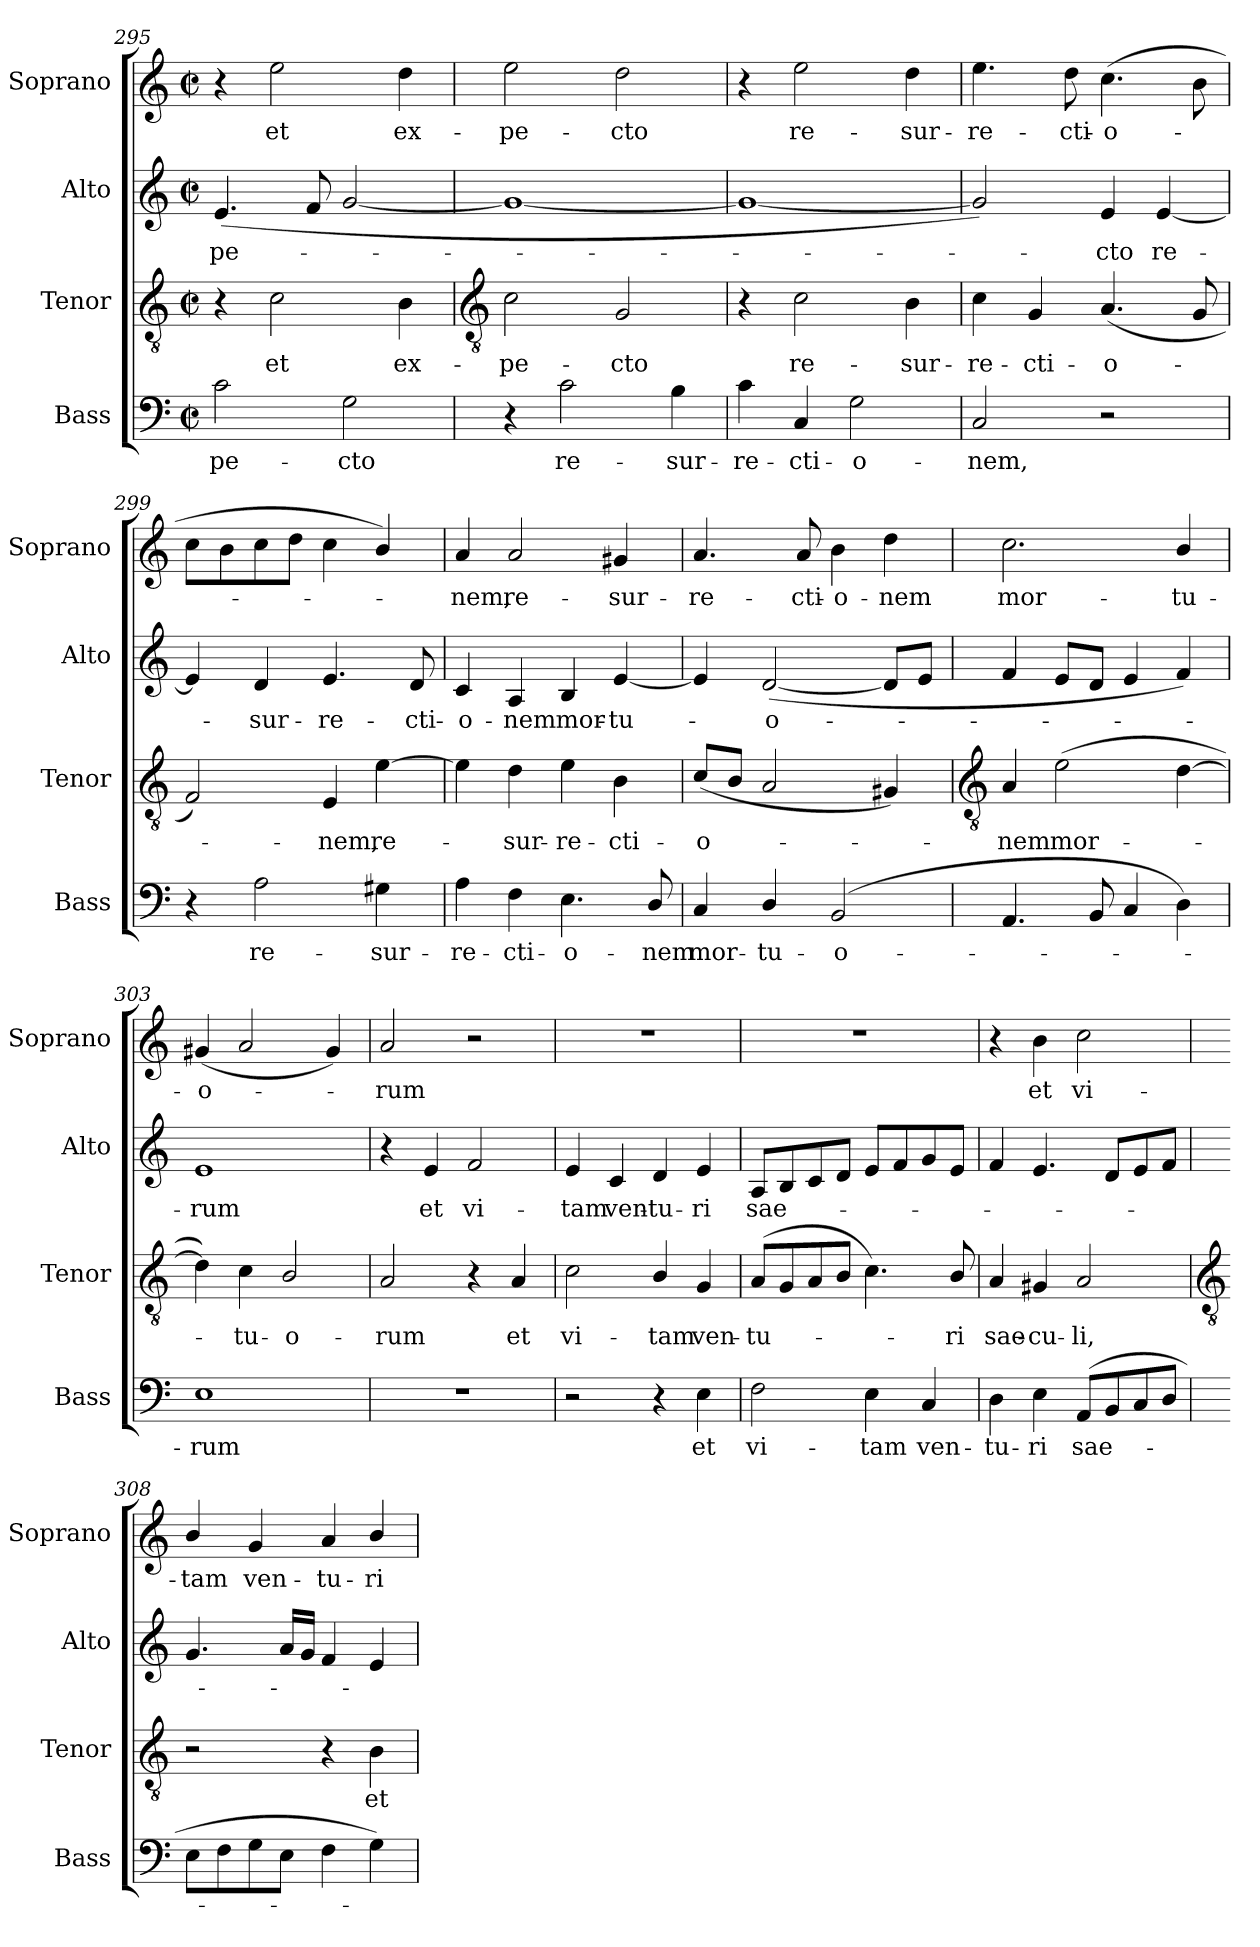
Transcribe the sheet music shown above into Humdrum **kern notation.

**kern	**text	**kern	**text	**kern	**text	**kern	**text
*part4	*part4	*part3	*part3	*part2	*part2	*part1	*part1
*staff4	*staff4	*staff3	*staff3	*staff2	*staff2	*staff1	*staff1
*I"Bass	*	*I"Tenor	*	*I"Alto	*	*I"Soprano	*
*I'Bass	*	*I'Tenor	*	*I'Alto	*	*I'Soprano	*
*clefF4	*	*clefGv2	*	*clefG2	*	*clefG2	*
*k[]	*	*k[]	*	*k[]	*	*k[]	*
*C:	*	*C:	*	*C:	*	*C:	*
*M2/2	*	*M2/2	*	*M2/2	*	*M2/2	*
*met(c|)	*	*met(c|)	*	*met(c|)	*	*met(c|)	*
=295	=295	=295	=295	=295	=295	=295	=295
!	!LO:LY:b	!	!	!	!LO:LY:b	!	!
2c	-pe-	4r	.	(<4.e	-pe-	4r	.
!	!	!	!LO:LY:b	!	!	!	!LO:LY:b
.	.	2c	et	.	.	2ee	et
.	.	.	.	8f	.	.	.
!	!LO:LY:b	!	!	!	!	!	!
2G	-cto	.	.	[2g	.	.	.
!	!	!	!LO:LY:b	!	!	!	!LO:LY:b
.	.	4B	ex-	.	.	4dd	ex-
!!LO:LB:g=z
=296	=296	=296	=296	=296	=296	=296	=296
*	*	*clefGv2	*	*	*	*	*
!	!	!	!LO:LY:b	!	!	!	!LO:LY:b
4r	.	2c	-pe-	1g_	.	2ee	-pe-
!	!LO:LY:b	!	!	!	!	!	!
2c	re-	.	.	.	.	.	.
!	!	!	!LO:LY:b	!	!	!	!LO:LY:b
.	.	2G	-cto	.	.	2dd	-cto
!	!LO:LY:b	!	!	!	!	!	!
4B	-sur-	.	.	.	.	.	.
=297	=297	=297	=297	=297	=297	=297	=297
!	!LO:LY:b	!	!	!	!	!	!
4c	-re-	4r	.	1g_	.	4r	.
!	!LO:LY:b	!	!LO:LY:b	!	!	!	!LO:LY:b
4C	-cti-	2c	re-	.	.	2ee	re-
!	!LO:LY:b	!	!	!	!	!	!
2G	-o-	.	.	.	.	.	.
!	!	!	!LO:LY:b	!	!	!	!LO:LY:b
.	.	4B	-sur-	.	.	4dd	-sur-
=298	=298	=298	=298	=298	=298	=298	=298
!	!LO:LY:b	!	!LO:LY:b	!	!	!	!LO:LY:b
2C	-nem,	4c	-re-	2g])	.	4.ee	-re-
!	!	!	!LO:LY:b	!	!	!	!
.	.	4G	-cti-	.	.	.	.
!	!	!	!	!	!	!	!LO:LY:b
.	.	.	.	.	.	8dd	-cti-
!	!	!	!LO:LY:b	!	!LO:LY:b	!	!LO:LY:b
2r	.	(<4.A	-o-	4e	cto	(>4.cc	-o-
!	!	!	!	!	!LO:LY:b	!	!
.	.	.	.	[4e	re-	.	.
.	.	8G	.	.	.	8b	.
=299	=299	=299	=299	=299	=299	=299	=299
4r	.	2F)	.	4e]	.	8ccL	.
.	.	.	.	.	.	8b	.
!	!LO:LY:b	!	!	!	!LO:LY:b	!	!
2A	re-	.	.	4d	sur-	8cc	.
.	.	.	.	.	.	8ddJ	.
!	!	!	!LO:LY:b	!	!LO:LY:b	!	!
.	.	4E	nem,	4.e	-re-	4cc	.
!	!LO:LY:b	!	!LO:LY:b	!	!	!	!
4G#X	-sur-	[4e	re-	.	.	4b/)	.
!	!	!	!	!	!LO:LY:b	!	!
.	.	.	.	8d	-cti-	.	.
=300	=300	=300	=300	=300	=300	=300	=300
!	!LO:LY:b	!	!	!	!LO:LY:b	!	!LO:LY:b
4A	-re-	4e]	.	4c	-o-	4a	nem,
!	!LO:LY:b	!	!LO:LY:b	!	!LO:LY:b	!	!LO:LY:b
4F	-cti-	4d	sur-	4A	-nem	2a	re-
!	!LO:LY:b	!	!LO:LY:b	!	!LO:LY:b	!	!
4.E	-o-	4e	-re-	4B	mor-	.	.
!	!	!	!LO:LY:b	!	!LO:LY:b	!	!LO:LY:b
.	.	4B	-cti-	[4e	-tu-	4g#X	-sur-
!	!LO:LY:b	!	!	!	!	!	!
8D/	-nem	.	.	.	.	.	.
=301	=301	=301	=301	=301	=301	=301	=301
!	!LO:LY:b	!	!LO:LY:b	!	!	!	!LO:LY:b
4C	mor-	(<8c/L	-o-	4e]	.	4.a	-re-
.	.	8B/J	.	.	.	.	.
!	!LO:LY:b	!	!	!	!LO:LY:b	!	!
4D/	-tu-	2A	.	(<[2d	o-	.	.
!	!	!	!	!	!	!	!LO:LY:b
.	.	.	.	.	.	8a	-cti-
!	!LO:LY:b	!	!	!	!	!	!LO:LY:b
(<2BB	-o-	.	.	.	.	4b	-o-
!	!	!	!	!	!	!	!LO:LY:b
.	.	4G#X)	.	8dL]	.	4dd	-nem
.	.	.	.	8eJ	.	.	.
!!LO:LB:g=z
=302	=302	=302	=302	=302	=302	=302	=302
*	*	*clefGv2	*	*	*	*	*
!	!	!	!LO:LY:b	!	!	!	!LO:LY:b
4.AA	.	4A	nem	4f	.	2.cc	mor-
!	!	!	!LO:LY:b	!	!	!	!
.	.	(>2e	mor-	8eL	.	.	.
8BB	.	.	.	8dJ	.	.	.
4C	.	.	.	4e	.	.	.
!	!	!	!	!	!	!	!LO:LY:b
4D)	.	[4d	.	4f)	.	4b/	-tu-
=303	=303	=303	=303	=303	=303	=303	=303
!	!LO:LY:b	!	!	!	!LO:LY:b	!	!LO:LY:b
1E	rum	4d])	.	1e	rum	(<4g#X	-o-
!	!	!	!LO:LY:b	!	!	!	!
.	.	4c	tu-	.	.	2a	.
!	!	!	!LO:LY:b	!	!	!	!
.	.	2B/	-o-	.	.	.	.
.	.	.	.	.	.	4g#)	.
=304	=304	=304	=304	=304	=304	=304	=304
!	!	!	!LO:LY:b	!	!	!	!LO:LY:b
1r	.	2A	-rum	4r	.	2a	rum
!	!	!	!	!	!LO:LY:b	!	!
.	.	.	.	4e	et	.	.
!	!	!	!	!	!LO:LY:b	!	!
.	.	4r	.	2f	vi-	2r	.
!	!	!	!LO:LY:b	!	!	!	!
.	.	4A	et	.	.	.	.
=305	=305	=305	=305	=305	=305	=305	=305
!	!	!	!LO:LY:b	!	!LO:LY:b	!	!
2r	.	2c	vi-	4e	-tam	1r	.
!	!	!	!	!	!LO:LY:b	!	!
.	.	.	.	4c	ven-	.	.
!	!	!	!LO:LY:b	!	!LO:LY:b	!	!
4r	.	4B/	-tam	4d	-tu-	.	.
!	!LO:LY:b	!	!LO:LY:b	!	!LO:LY:b	!	!
4E	et	4G	ven-	4e	-ri	.	.
=306	=306	=306	=306	=306	=306	=306	=306
!	!LO:LY:b	!	!LO:LY:b	!	!LO:LY:b	!	!
2F	vi-	(<8AL	-tu-	8AL	sae-	1r	.
.	.	8G	.	8B	.	.	.
.	.	8A	.	8c	.	.	.
.	.	8BJ	.	8dJ	.	.	.
!	!LO:LY:b	!	!	!	!	!	!
4E	-tam	4.c)	.	8eL	.	.	.
.	.	.	.	8f	.	.	.
!	!LO:LY:b	!	!	!	!	!	!
4C	ven-	.	.	8g	.	.	.
!	!	!	!LO:LY:b	!	!	!	!
.	.	8B/	ri	8eJ	.	.	.
=307	=307	=307	=307	=307	=307	=307	=307
!	!LO:LY:b	!	!LO:LY:b	!	!	!	!
4D	-tu-	4A	sae-	4f	.	4r	.
!	!LO:LY:b	!	!LO:LY:b	!	!	!	!LO:LY:b
4E	-ri	4G#X	-cu-	4.e	.	4b	et
!	!LO:LY:b	!	!LO:LY:b	!	!	!	!LO:LY:b
(>8AAL	sae-	2A	-li,	.	.	2cc	vi-
8BB	.	.	.	8dL	.	.	.
8C	.	.	.	8e	.	.	.
8DJ	.	.	.	8fJ	.	.	.
!!LO:LB:g=z
=308	=308	=308	=308	=308	=308	=308	=308
*	*	*clefGv2	*	*	*	*	*
!	!	!	!	!	!	!	!LO:LY:b
8EL	.	2r	.	4.g	.	4b/	-tam
8F	.	.	.	.	.	.	.
!	!	!	!	!	!	!	!LO:LY:b
8G	.	.	.	.	.	4g	ven-
8EJ	.	.	.	16aLL	.	.	.
.	.	.	.	16gJJ	.	.	.
!	!	!	!	!	!	!	!LO:LY:b
4F	.	4r	.	4f	.	4a	-tu-
!	!	!	!LO:LY:b	!	!	!	!LO:LY:b
4G)	.	4B	et	4e	.	4b/	-ri
=	=	=	=	=	=	=	=
*-	*-	*-	*-	*-	*-	*-	*-
